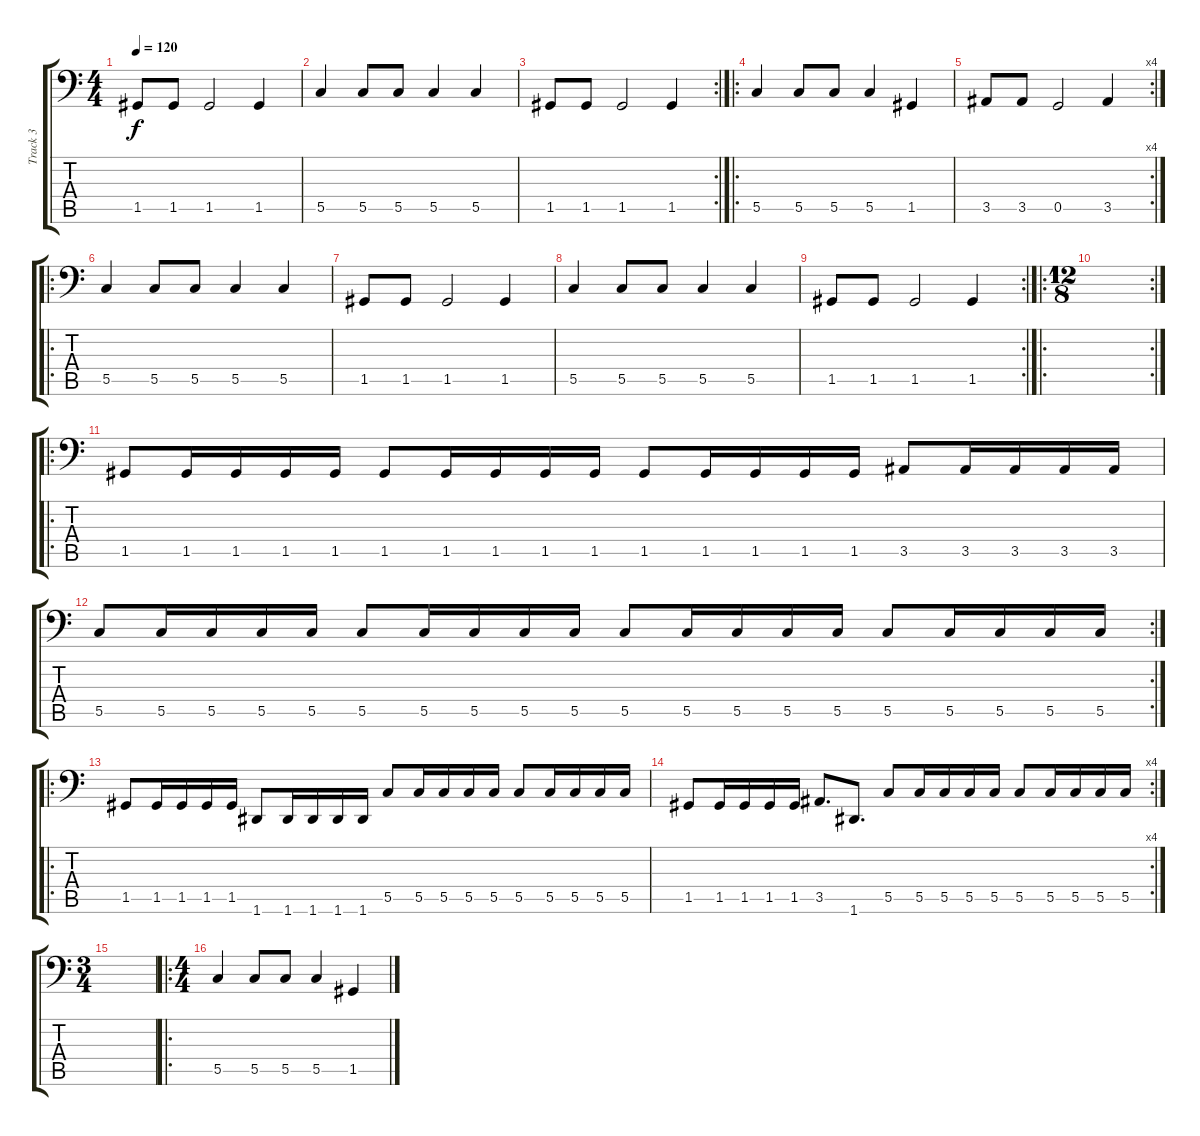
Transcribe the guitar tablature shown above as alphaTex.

\track ("Track 3" "Track 3") {instrument electricbasspick}
\staff {score tabs}
\tuning (D3 A2 F2 C2 G1 D1) {hide}
\ts (4 4)
\tempo 120
\clef f4
\ks c
1.5.8{dy f} 1.5.8 1.5.2 1.5.4 |
5.5.4 5.5.8 5.5.8 5.5.4 5.5.4 |
\rc 2
1.5.8 1.5.8 1.5.2 1.5.4 |
\ro
5.5.4 5.5.8 5.5.8 5.5.4 1.5.4 |
\rc 4
3.5.8 3.5.8 0.5.2 3.5.4 |
\ro
5.5.4 5.5.8 5.5.8 5.5.4 5.5.4 |
1.5.8 1.5.8 1.5.2 1.5.4 |
5.5.4 5.5.8 5.5.8 5.5.4 5.5.4 |
\rc 2
1.5.8 1.5.8 1.5.2 1.5.4 |
\ro
\rc 2
\ts (12 8)
|
\ro
1.5.8 1.5.16 1.5.16 1.5.16 1.5.16 1.5.8 1.5.16 1.5.16 1.5.16 1.5.16 1.5.8 1.5.16 1.5.16 1.5.16 1.5.16 3.5.8 3.5.16 3.5.16 3.5.16 3.5.16 |
\rc 2
5.5.8 5.5.16 5.5.16 5.5.16 5.5.16 5.5.8 5.5.16 5.5.16 5.5.16 5.5.16 5.5.8 5.5.16 5.5.16 5.5.16 5.5.16 5.5.8 5.5.16 5.5.16 5.5.16 5.5.16 |
\ro
1.5.8 1.5.16 1.5.16 1.5.16 1.5.16 1.6.8 1.6.16 1.6.16 1.6.16 1.6.16 5.5.8 5.5.16 5.5.16 5.5.16 5.5.16 5.5.8 5.5.16 5.5.16 5.5.16 5.5.16 |
\rc 4
1.5.8 1.5.16 1.5.16 1.5.16 1.5.16 3.5.8{d} 1.6.8{d} 5.5.8 5.5.16 5.5.16 5.5.16 5.5.16 5.5.8 5.5.16 5.5.16 5.5.16 5.5.16 |
\ts (3 4)
|
\ro
\ts (4 4)
5.5.4 5.5.8 5.5.8 5.5.4 1.5.4
